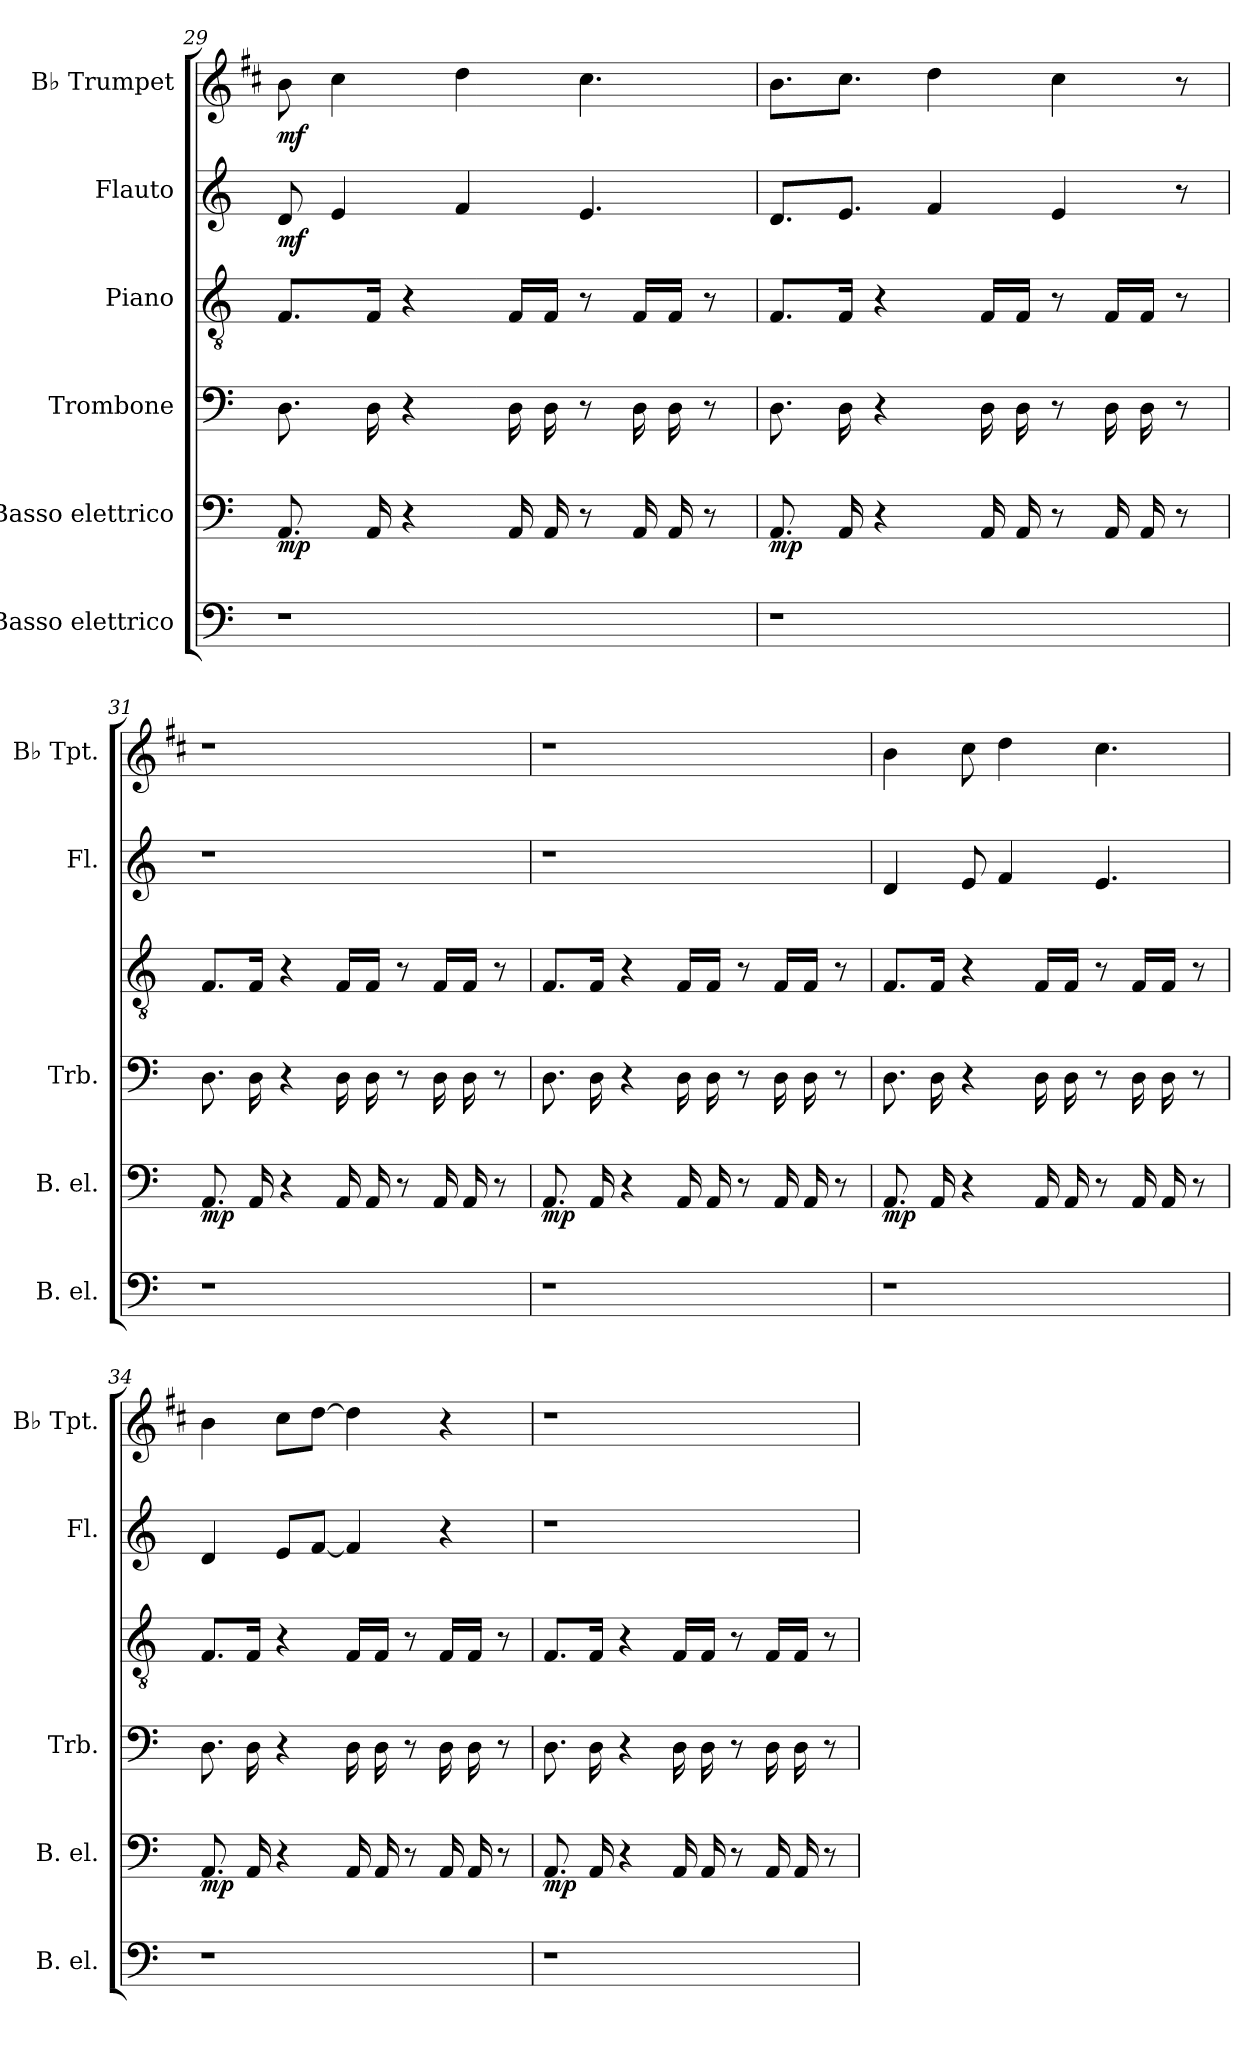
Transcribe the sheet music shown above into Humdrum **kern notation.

**kern	**kern	**dynam	**kern	**kern	**kern	**dynam	**kern	**dynam
*part6	*part5	*part5	*part4	*part3	*part2	*part2	*part1	*part1
*staff6	*staff5	*staff5	*staff4	*staff3	*staff2	*staff2	*staff1	*staff1
*I"Basso elettrico	*I"Basso elettrico	*	*I"Trombone	*I"Piano	*I"Flauto	*	*I"B♭ Trumpet	*
*I'B. el.	*I'B. el.	*	*I'Trb.	*	*I'Fl.	*	*I'B♭ Tpt.	*
!!LO:PB:g=z
*clefF4	*clefF4	*	*clefF4	*clefGv2	*clefG2	*	*clefG2	*
*	*	*	*	*	*	*	*ITrd1c2	*
*k[]	*k[]	*	*k[]	*k[]	*k[]	*	*k[]	*
=29	=29	=29	=29	=29	=29	=29	=29	=29
!	!	!LO:DY:b	!	!	!	!LO:DY:b	!	!LO:DY:b
1r	8.AA/	mp	8.D\	8.F/L	8d/	mf	8a\	mf
.	.	.	.	.	4e/	.	4b\	.
.	16AA/	.	16D\	16F/Jk	.	.	.	.
.	4r	.	4r	4r	.	.	.	.
.	.	.	.	.	4f/	.	4cc\	.
.	16AA/	.	16D\	16F/LL	.	.	.	.
.	16AA/	.	16D\	16F/JJ	.	.	.	.
.	8r	.	8r	8r	4.e/	.	4.b\	.
.	16AA/	.	16D\	16F/LL	.	.	.	.
.	16AA/	.	16D\	16F/JJ	.	.	.	.
.	8r	.	8r	8r	.	.	.	.
=30	=30	=30	=30	=30	=30	=30	=30	=30
!	!	!LO:DY:b	!	!	!	!	!	!
1r	8.AA/	mp	8.D\	8.F/L	8.d/L	.	8.a\L	.
.	16AA/	.	16D\	16F/Jk	8.e/J	.	8.b\J	.
.	4r	.	4r	4r	.	.	.	.
.	.	.	.	.	4f/	.	4cc\	.
.	16AA/	.	16D\	16F/LL	.	.	.	.
.	16AA/	.	16D\	16F/JJ	.	.	.	.
.	8r	.	8r	8r	4e/	.	4b\	.
.	16AA/	.	16D\	16F/LL	.	.	.	.
.	16AA/	.	16D\	16F/JJ	.	.	.	.
.	8r	.	8r	8r	8r	.	8r	.
=31	=31	=31	=31	=31	=31	=31	=31	=31
!	!	!LO:DY:b	!	!	!	!	!	!
1r	8.AA/	mp	8.D\	8.F/L	1r	.	1r	.
.	16AA/	.	16D\	16F/Jk	.	.	.	.
.	4r	.	4r	4r	.	.	.	.
.	16AA/	.	16D\	16F/LL	.	.	.	.
.	16AA/	.	16D\	16F/JJ	.	.	.	.
.	8r	.	8r	8r	.	.	.	.
.	16AA/	.	16D\	16F/LL	.	.	.	.
.	16AA/	.	16D\	16F/JJ	.	.	.	.
.	8r	.	8r	8r	.	.	.	.
=32	=32	=32	=32	=32	=32	=32	=32	=32
!	!	!LO:DY:b	!	!	!	!	!	!
1r	8.AA/	mp	8.D\	8.F/L	1r	.	1r	.
.	16AA/	.	16D\	16F/Jk	.	.	.	.
.	4r	.	4r	4r	.	.	.	.
.	16AA/	.	16D\	16F/LL	.	.	.	.
.	16AA/	.	16D\	16F/JJ	.	.	.	.
.	8r	.	8r	8r	.	.	.	.
.	16AA/	.	16D\	16F/LL	.	.	.	.
.	16AA/	.	16D\	16F/JJ	.	.	.	.
.	8r	.	8r	8r	.	.	.	.
!!LO:LB:g=z
=33	=33	=33	=33	=33	=33	=33	=33	=33
!	!	!LO:DY:b	!	!	!	!	!	!
1r	8.AA/	mp	8.D\	8.F/L	4d/	.	4a\	.
.	16AA/	.	16D\	16F/Jk	.	.	.	.
.	4r	.	4r	4r	8e/	.	8b\	.
.	.	.	.	.	4f/	.	4cc\	.
.	16AA/	.	16D\	16F/LL	.	.	.	.
.	16AA/	.	16D\	16F/JJ	.	.	.	.
.	8r	.	8r	8r	4.e/	.	4.b\	.
.	16AA/	.	16D\	16F/LL	.	.	.	.
.	16AA/	.	16D\	16F/JJ	.	.	.	.
.	8r	.	8r	8r	.	.	.	.
=34	=34	=34	=34	=34	=34	=34	=34	=34
!	!	!LO:DY:b	!	!	!	!	!	!
1r	8.AA/	mp	8.D\	8.F/L	4d/	.	4a\	.
.	16AA/	.	16D\	16F/Jk	.	.	.	.
.	4r	.	4r	4r	8e/L	.	8b\L	.
.	.	.	.	.	[8f/J	.	[8cc\J	.
.	16AA/	.	16D\	16F/LL	4f/]	.	4cc\]	.
.	16AA/	.	16D\	16F/JJ	.	.	.	.
.	8r	.	8r	8r	.	.	.	.
.	16AA/	.	16D\	16F/LL	4r	.	4r	.
.	16AA/	.	16D\	16F/JJ	.	.	.	.
.	8r	.	8r	8r	.	.	.	.
=35	=35	=35	=35	=35	=35	=35	=35	=35
!	!	!LO:DY:b	!	!	!	!	!	!
1r	8.AA/	mp	8.D\	8.F/L	1r	.	1r	.
.	16AA/	.	16D\	16F/Jk	.	.	.	.
.	4r	.	4r	4r	.	.	.	.
.	16AA/	.	16D\	16F/LL	.	.	.	.
.	16AA/	.	16D\	16F/JJ	.	.	.	.
.	8r	.	8r	8r	.	.	.	.
.	16AA/	.	16D\	16F/LL	.	.	.	.
.	16AA/	.	16D\	16F/JJ	.	.	.	.
.	8r	.	8r	8r	.	.	.	.
=	=	=	=	=	=	=	=	=
*-	*-	*-	*-	*-	*-	*-	*-	*-
